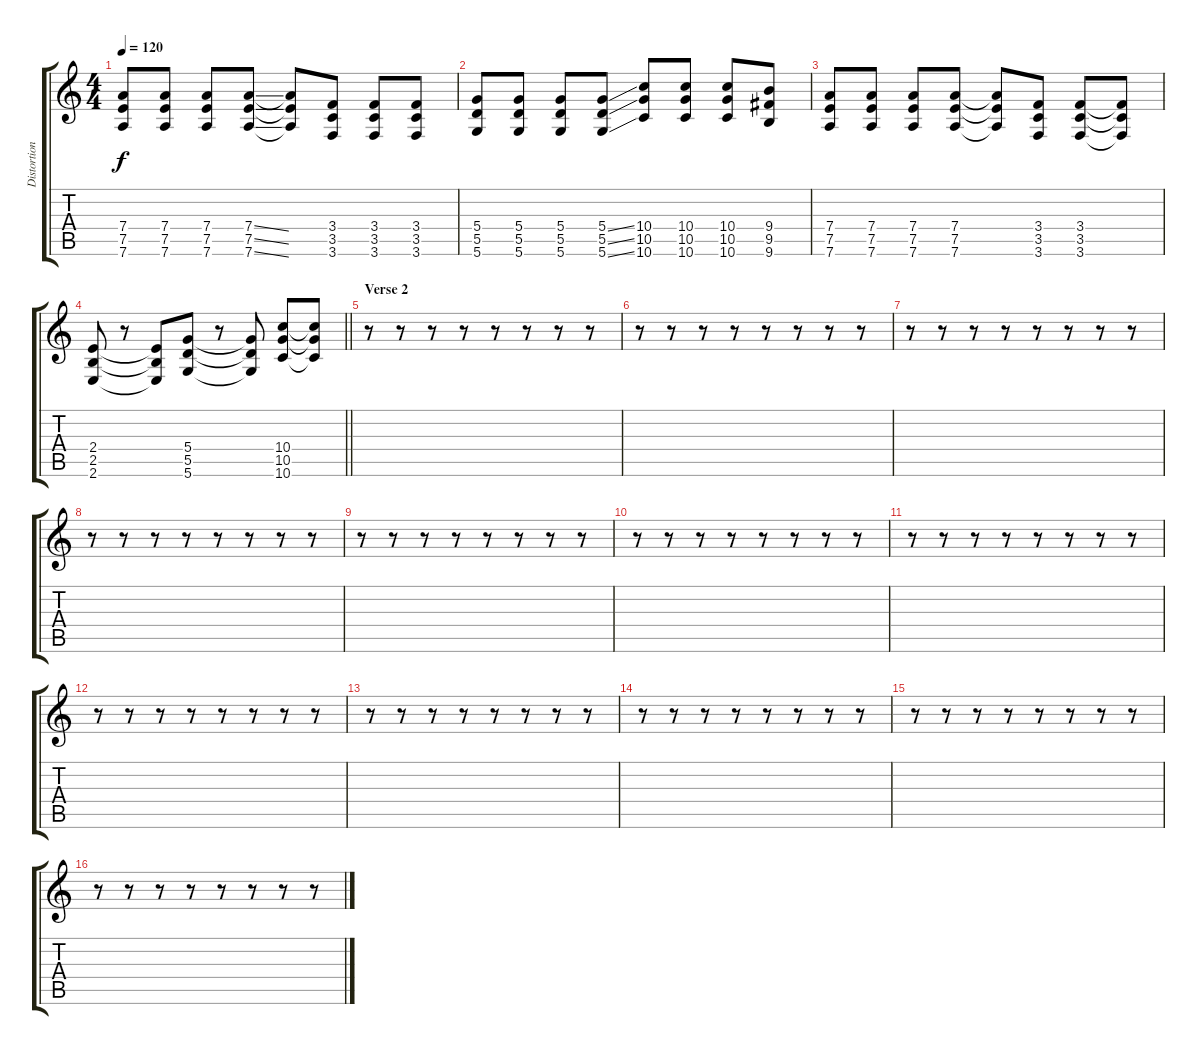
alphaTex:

\track ("Distortion" "Distortion") {instrument distortionguitar}
\staff {score tabs}
\tuning (E4 B3 G3 D3 A2 D2) {hide}
\ts (4 4)
\tempo 120
\clef g2
\ks c
(7.4 7.5 7.6).8{dy f} (7.4 7.5 7.6).8 (7.4 7.5 7.6).8 (7.4{ss} 7.5{ss} 7.6{ss}).8 (7.4{t} 7.5{t} 7.6{t}).8 (3.4 3.5 3.6).8 (3.4 3.5 3.6).8 (3.4 3.5 3.6).8 |
(5.4 5.5 5.6).8 (5.4 5.5 5.6).8 (5.4 5.5 5.6).8 (5.4{ss} 5.5{ss} 5.6{ss}).8 (10.4 10.5 10.6).8 (10.4 10.5 10.6).8 (10.4 10.5 10.6).8 (9.4 9.5 9.6).8 |
(7.4 7.5 7.6).8 (7.4 7.5 7.6).8 (7.4 7.5 7.6).8 (7.4 7.5 7.6).8 (7.4{t} 7.5{t} 7.6{t}).8 (3.4 3.5 3.6).8 (3.4 3.5 3.6).8 (3.4{t} 3.5{t} 3.6{t}).8 |
\barLineRight lightlight
(2.4 2.5 2.6).8 r.8 (2.4{t} 2.5{t} 2.6{t}).8 (5.4 5.5 5.6).8 r.8 (5.4{t} 5.5{t} 5.6{t}).8 (10.4 10.5 10.6).8 (10.4{t} 10.5{t} 10.6{t}).8 |
\section ("" "Verse 2")
r.8 r.8 r.8 r.8 r.8 r.8 r.8 r.8 |
r.8 r.8 r.8 r.8 r.8 r.8 r.8 r.8 |
r.8 r.8 r.8 r.8 r.8 r.8 r.8 r.8 |
r.8 r.8 r.8 r.8 r.8 r.8 r.8 r.8 |
r.8 r.8 r.8 r.8 r.8 r.8 r.8 r.8 |
r.8 r.8 r.8 r.8 r.8 r.8 r.8 r.8 |
r.8 r.8 r.8 r.8 r.8 r.8 r.8 r.8 |
r.8 r.8 r.8 r.8 r.8 r.8 r.8 r.8 |
r.8 r.8 r.8 r.8 r.8 r.8 r.8 r.8 |
r.8 r.8 r.8 r.8 r.8 r.8 r.8 r.8 |
r.8 r.8 r.8 r.8 r.8 r.8 r.8 r.8 |
r.8 r.8 r.8 r.8 r.8 r.8 r.8 r.8
